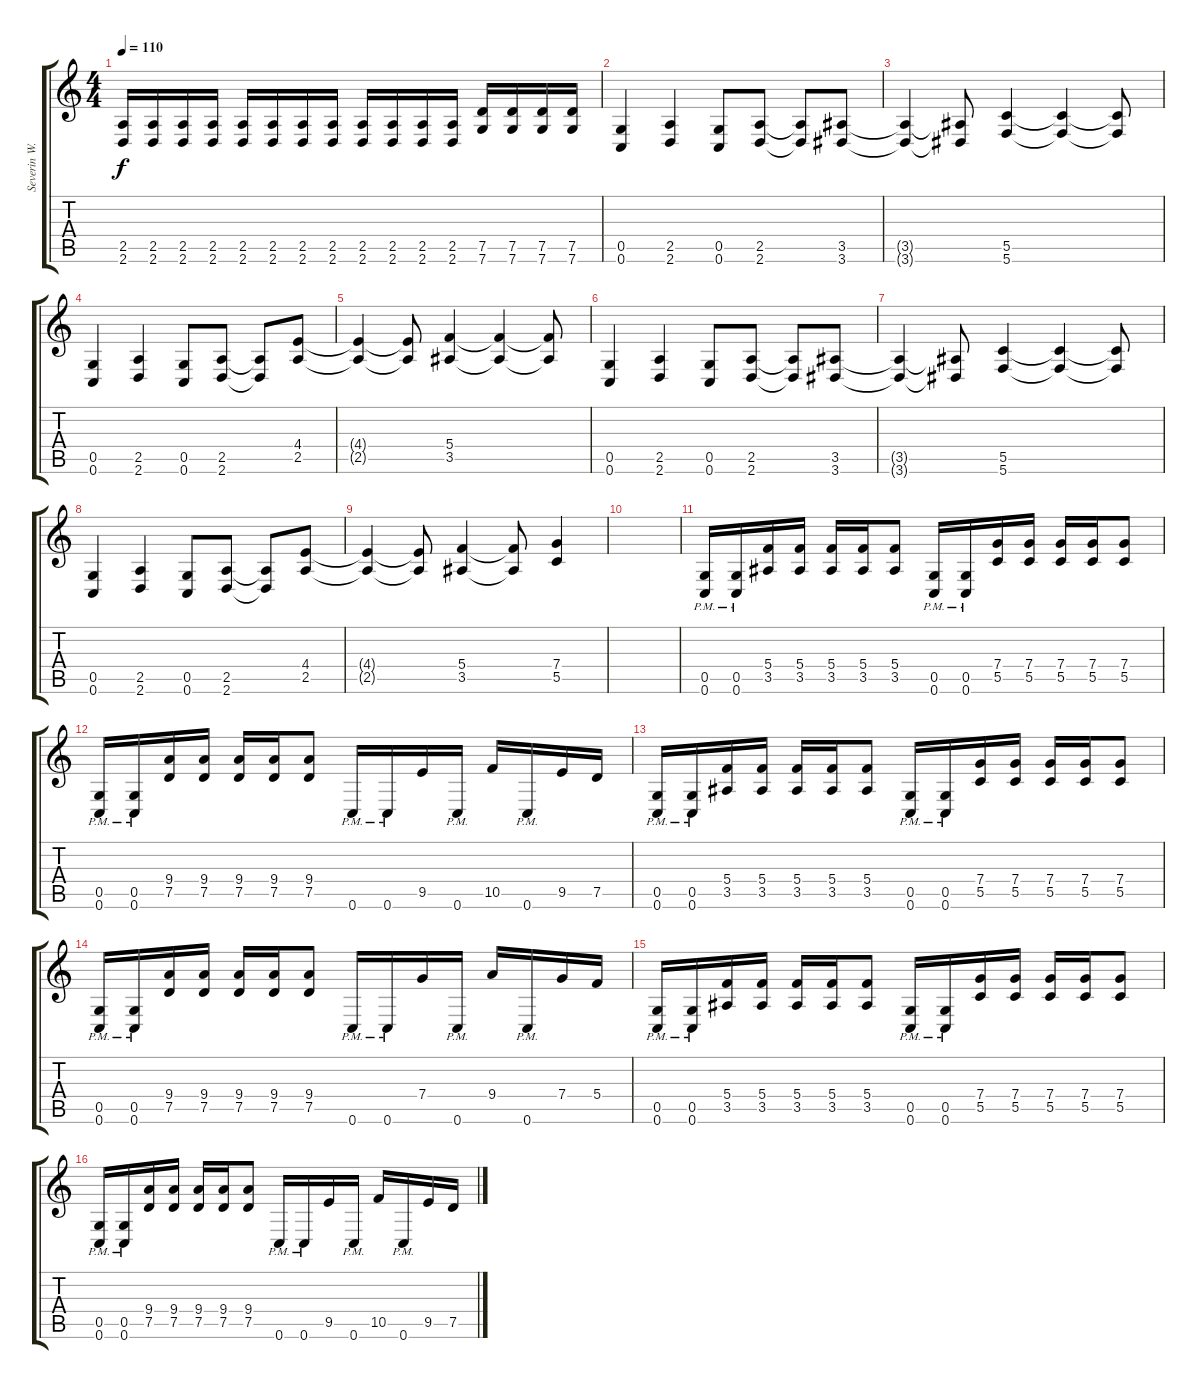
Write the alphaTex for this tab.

\track ("Severin W." "Severin W.") {instrument distortionguitar}
\staff {score tabs}
\tuning (D4 A3 F3 C3 G2 C2) {hide}
\ts (4 4)
\tempo 110
\clef g2
\ks c
(2.5 2.6).16{dy f} (2.5 2.6).16 (2.5 2.6).16 (2.5 2.6).16 (2.5 2.6).16 (2.5 2.6).16 (2.5 2.6).16 (2.5 2.6).16 (2.5 2.6).16 (2.5 2.6).16 (2.5 2.6).16 (2.5 2.6).16 (7.5 7.6).16 (7.5 7.6).16 (7.5 7.6).16 (7.5 7.6).16 |
(0.5 0.6).4 (2.5 2.6).4 (0.5 0.6).8 (2.5 2.6).8 (2.5{t} 2.6{t}).8 (3.5 3.6).8 |
(3.5{t} 3.6{t}).4 (3.5{t} 3.6{t}).8 (5.5 5.6).4 (5.5{t} 5.6{t}).4 (5.5{t} 5.6{t}).8 |
(0.5 0.6).4 (2.5 2.6).4 (0.5 0.6).8 (2.5 2.6).8 (2.5{t} 2.6{t}).8 (4.4 2.5).8 |
(4.4{t} 2.5{t}).4 (4.4{t} 2.5{t}).8 (5.4 3.5).4 (5.4{t} 3.5{t}).4 (5.4{t} 3.5{t}).8 |
(0.5 0.6).4 (2.5 2.6).4 (0.5 0.6).8 (2.5 2.6).8 (2.5{t} 2.6{t}).8 (3.5 3.6).8 |
(3.5{t} 3.6{t}).4 (3.5{t} 3.6{t}).8 (5.5 5.6).4 (5.5{t} 5.6{t}).4 (5.5{t} 5.6{t}).8 |
(0.5 0.6).4 (2.5 2.6).4 (0.5 0.6).8 (2.5 2.6).8 (2.5{t} 2.6{t}).8 (4.4 2.5).8 |
(4.4{t} 2.5{t}).4 (4.4{t} 2.5{t}).8 (5.4 3.5).4 (5.4{t} 3.5{t}).8 (7.4 5.5).4 |
|
(0.5{pm} 0.6{pm}).16 (0.5{pm} 0.6{pm}).16 (5.4 3.5).16 (5.4 3.5).16 (5.4 3.5).16 (5.4 3.5).16 (5.4 3.5).8 (0.5{pm} 0.6{pm}).16 (0.5{pm} 0.6{pm}).16 (7.4 5.5).16 (7.4 5.5).16 (7.4 5.5).16 (7.4 5.5).16 (7.4 5.5).8 |
(0.5{pm} 0.6{pm}).16 (0.5{pm} 0.6{pm}).16 (9.4 7.5).16 (9.4 7.5).16 (9.4 7.5).16 (9.4 7.5).16 (9.4 7.5).8 0.6{pm}.16 0.6{pm}.16 9.5.16 0.6{pm}.16 10.5.16 0.6{pm}.16 9.5.16 7.5.16 |
(0.5{pm} 0.6{pm}).16 (0.5{pm} 0.6{pm}).16 (5.4 3.5).16 (5.4 3.5).16 (5.4 3.5).16 (5.4 3.5).16 (5.4 3.5).8 (0.5{pm} 0.6{pm}).16 (0.5{pm} 0.6{pm}).16 (7.4 5.5).16 (7.4 5.5).16 (7.4 5.5).16 (7.4 5.5).16 (7.4 5.5).8 |
(0.5{pm} 0.6{pm}).16 (0.5{pm} 0.6{pm}).16 (9.4 7.5).16 (9.4 7.5).16 (9.4 7.5).16 (9.4 7.5).16 (9.4 7.5).8 0.6{pm}.16 0.6{pm}.16 7.4.16 0.6{pm}.16 9.4.16 0.6{pm}.16 7.4.16 5.4.16 |
(0.5{pm} 0.6{pm}).16 (0.5{pm} 0.6{pm}).16 (5.4 3.5).16 (5.4 3.5).16 (5.4 3.5).16 (5.4 3.5).16 (5.4 3.5).8 (0.5{pm} 0.6{pm}).16 (0.5{pm} 0.6{pm}).16 (7.4 5.5).16 (7.4 5.5).16 (7.4 5.5).16 (7.4 5.5).16 (7.4 5.5).8 |
(0.5{pm} 0.6{pm}).16 (0.5{pm} 0.6{pm}).16 (9.4 7.5).16 (9.4 7.5).16 (9.4 7.5).16 (9.4 7.5).16 (9.4 7.5).8 0.6{pm}.16 0.6{pm}.16 9.5.16 0.6{pm}.16 10.5.16 0.6{pm}.16 9.5.16 7.5.16
